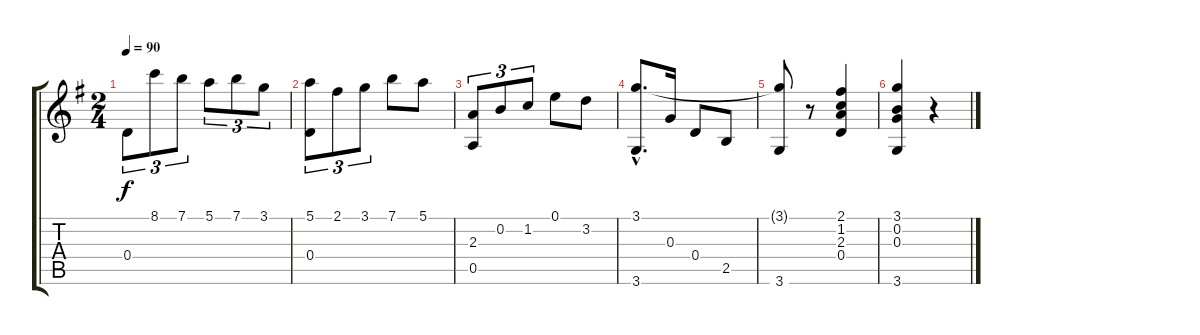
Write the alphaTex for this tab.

\track "" {instrument acousticguitarnylon}
\staff {score tabs}
\tuning (E4 B3 G3 D3 A2 E2) {hide}
\ts (2 4)
\tempo 90
\clef g2
\ks g
0.4.8{tu (3 2) dy f} 8.1.8{tu (3 2)} 7.1.8{tu (3 2)} 5.1.8{tu (3 2)} 7.1.8{tu (3 2)} 3.1.8{tu (3 2)} |
(5.1 0.4).8{tu (3 2)} 2.1.8{tu (3 2)} 3.1.8{tu (3 2)} 7.1.8 5.1.8 |
(2.3 0.5).8{tu (3 2)} 0.2.8{tu (3 2)} 1.2.8{tu (3 2)} 0.1.8 3.2.8 |
(3.1 3.6{hac}).8{d} 0.3.16 0.4.8 2.5.8 |
(3.1{t} 3.6).8 r.8 (2.1 1.2 2.3 0.4).4 |
(3.1 0.2 0.3 3.6).4 r.4
